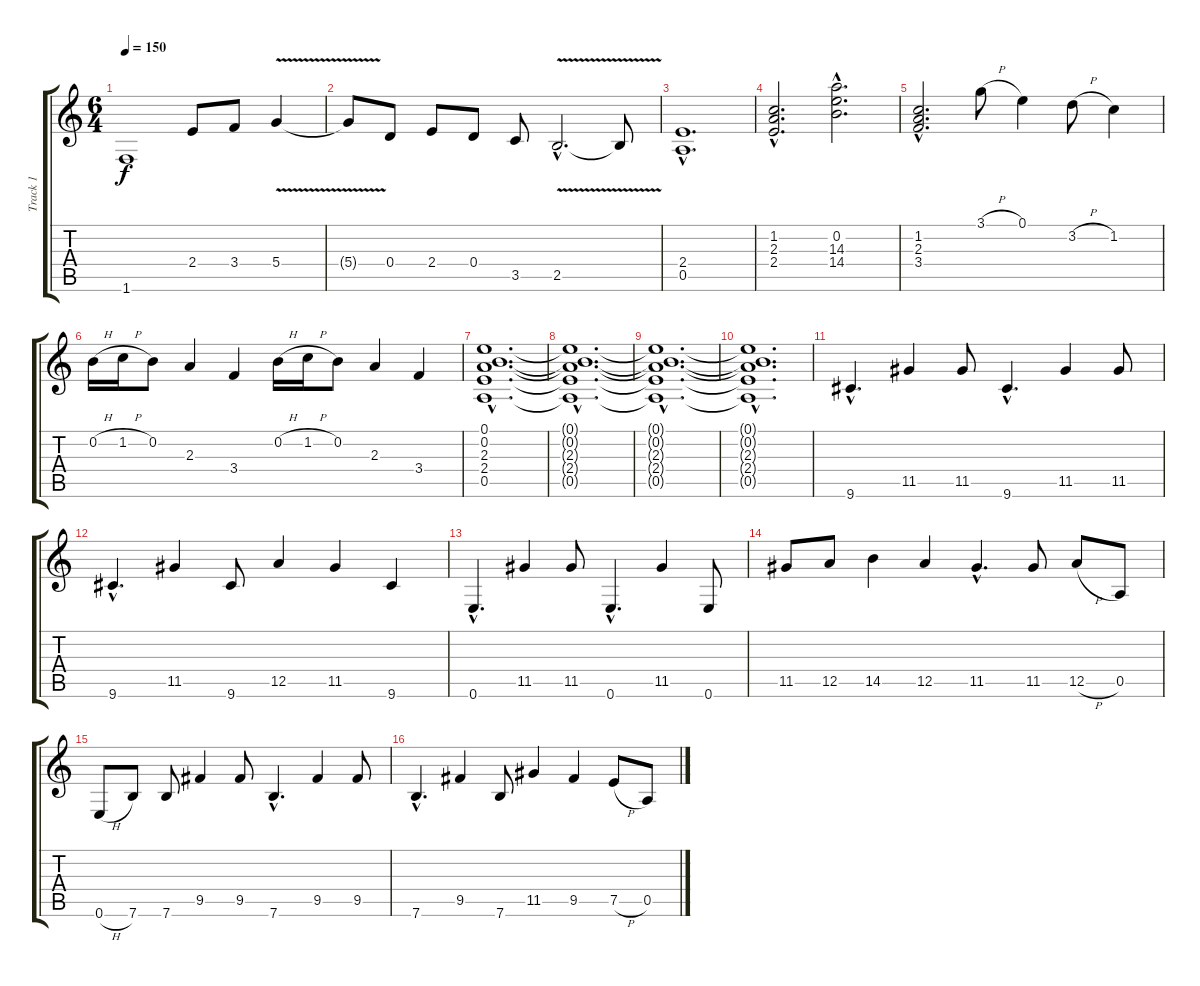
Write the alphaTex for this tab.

\track ("Track 1" "Track 1") {instrument overdrivenguitar}
\staff {score tabs}
\tuning (E4 B3 G3 D3 A2 E2) {hide}
\ts (6 4)
\tempo 150
\clef g2
\ks c
1.6.1{dy f} 2.4.8 3.4.8 5.4{v}.4 |
5.4{t}.8 0.4.8 2.4.8 0.4.8 3.5.8 2.5{v hac}.2{d} 2.5{t}.8 |
(2.4{hac} 0.5{hac}).1{d} |
(1.2{hac} 2.3{hac} 2.4{hac}).2{d instrument electricguitarclean} (0.2{hac} 14.3{hac} 14.4{hac}).2{d} |
(1.2{hac} 2.3{hac} 3.4{hac}).2{d} 3.1{h}.8 0.1.4 3.2{h}.8 1.2.4 |
0.2{h}.16 1.2{h}.16 0.2.8 2.3.4 3.4.4 0.2{h}.16 1.2{h}.16 0.2.8 2.3.4 3.4.4 |
(0.1{hac} 0.2{hac} 2.3{hac} 2.4{hac} 0.5{hac}).1{d} |
(0.1{hac t} 0.2{hac t} 2.3{hac t} 2.4{hac t} 0.5{hac t}).1{d} |
(0.1{hac t} 0.2{hac t} 2.3{hac t} 2.4{hac t} 0.5{hac t}).1{d volume 0} |
(0.1{hac t} 0.2{hac t} 2.3{hac t} 2.4{hac t} 0.5{hac t}).1{d} |
9.6{hac}.4{d volume 13 instrument electricguitarclean} 11.5.4 11.5.8 9.6{hac}.4{d} 11.5.4 11.5.8 |
9.6{hac}.4{d} 11.5.4 9.6.8 12.5.4 11.5.4 9.6.4 |
0.6{hac}.4{d} 11.5.4 11.5.8 0.6{hac}.4{d} 11.5.4 0.6.8 |
11.5.8 12.5.8 14.5.4 12.5.4 11.5{hac}.4{d} 11.5.8 12.5{h}.8 0.5.8 |
0.6{h}.8 7.6.8 7.6.8 9.5.4 9.5.8 7.6{hac}.4{d} 9.5.4 9.5.8 |
7.6{hac}.4{d} 9.5.4 7.6.8 11.5.4 9.5.4 7.5{h}.8 0.5.8
